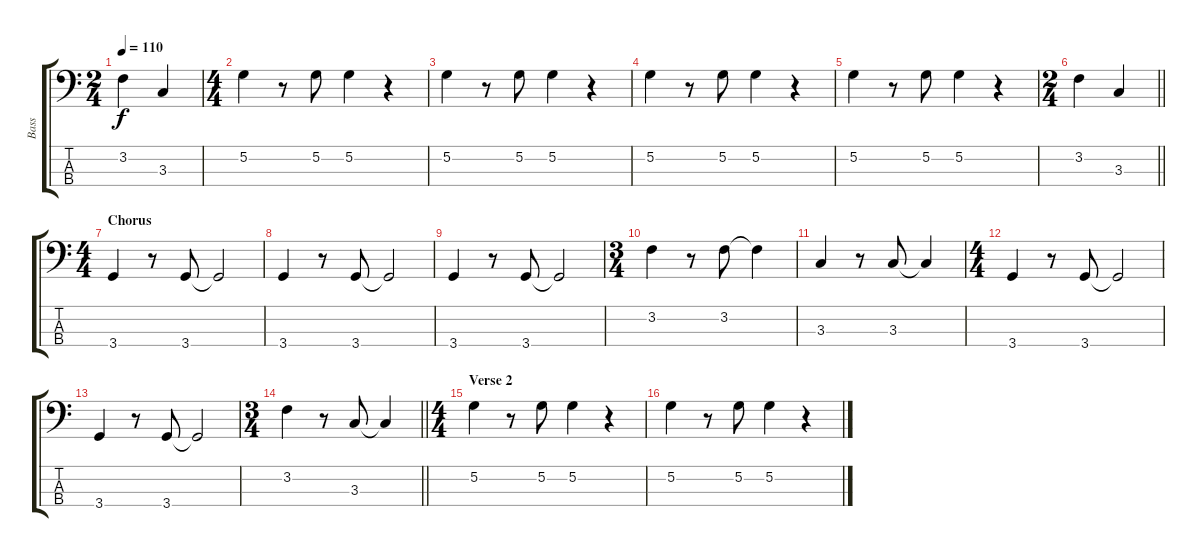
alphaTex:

\track ("Bass" "Bass") {instrument electricbassfinger}
\staff {score tabs}
\tuning (G2 D2 A1 E1) {hide}
\ts (2 4)
\tempo 110
\clef f4
\ks c
3.2.4{dy f} 3.3.4 |
\ts (4 4)
5.2.4 r.8 5.2.8 5.2.4 r.4 |
5.2.4 r.8 5.2.8 5.2.4 r.4 |
5.2.4 r.8 5.2.8 5.2.4 r.4 |
5.2.4 r.8 5.2.8 5.2.4 r.4 |
\ts (2 4)
\barLineRight lightlight
3.2.4 3.3.4 |
\ts (4 4)
\section ("" "Chorus")
3.4.4 r.8 3.4.8 3.4{t}.2 |
3.4.4 r.8 3.4.8 3.4{t}.2 |
3.4.4 r.8 3.4.8 3.4{t}.2 |
\ts (3 4)
3.2.4 r.8 3.2.8 3.2{t}.4 |
3.3.4 r.8 3.3.8 3.3{t}.4 |
\ts (4 4)
3.4.4 r.8 3.4.8 3.4{t}.2 |
3.4.4 r.8 3.4.8 3.4{t}.2 |
\ts (3 4)
\barLineRight lightlight
3.2.4 r.8 3.3.8 3.3{t}.4 |
\ts (4 4)
\section ("" "Verse 2")
5.2.4 r.8 5.2.8 5.2.4 r.4 |
5.2.4 r.8 5.2.8 5.2.4 r.4
